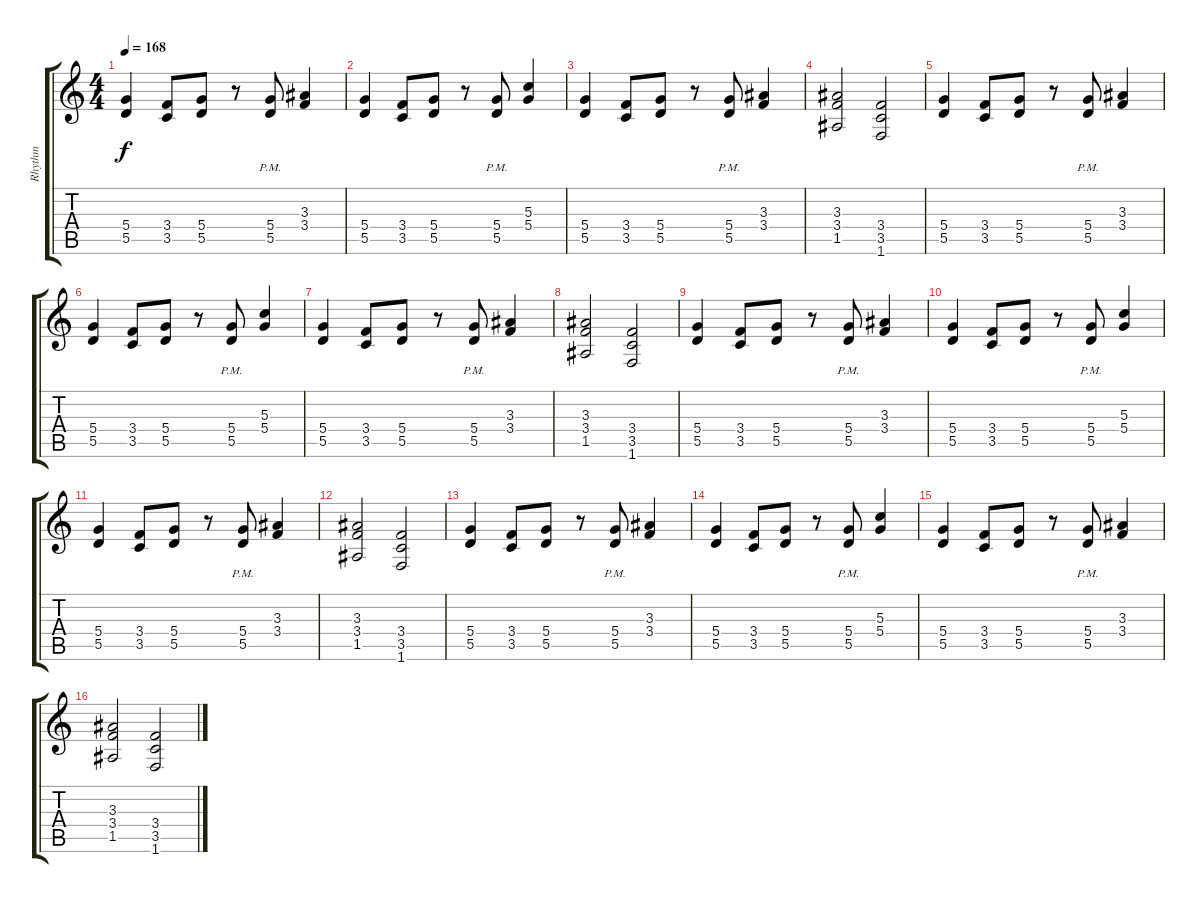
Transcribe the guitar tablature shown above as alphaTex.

\track ("Rhythm" "Rhythm") {instrument overdrivenguitar}
\staff {score tabs}
\tuning (E4 B3 G3 D3 A2 E2) {hide}
\ts (4 4)
\tempo 168
\clef g2
\ks c
(5.4 5.5).4{dy f} (3.4 3.5).8 (5.4 5.5).8 r.8 (5.4{pm} 5.5{pm}).8 (3.3 3.4).4 |
(5.4 5.5).4 (3.4 3.5).8 (5.4 5.5).8 r.8 (5.4{pm} 5.5{pm}).8 (5.3 5.4).4 |
(5.4 5.5).4 (3.4 3.5).8 (5.4 5.5).8 r.8 (5.4{pm} 5.5{pm}).8 (3.3 3.4).4 |
(3.3 3.4 1.5).2 (3.4 3.5 1.6).2 |
(5.4 5.5).4 (3.4 3.5).8 (5.4 5.5).8 r.8 (5.4{pm} 5.5{pm}).8 (3.3 3.4).4 |
(5.4 5.5).4 (3.4 3.5).8 (5.4 5.5).8 r.8 (5.4{pm} 5.5{pm}).8 (5.3 5.4).4 |
(5.4 5.5).4 (3.4 3.5).8 (5.4 5.5).8 r.8 (5.4{pm} 5.5{pm}).8 (3.3 3.4).4 |
(3.3 3.4 1.5).2 (3.4 3.5 1.6).2 |
(5.4 5.5).4 (3.4 3.5).8 (5.4 5.5).8 r.8 (5.4{pm} 5.5{pm}).8 (3.3 3.4).4 |
(5.4 5.5).4 (3.4 3.5).8 (5.4 5.5).8 r.8 (5.4{pm} 5.5{pm}).8 (5.3 5.4).4 |
(5.4 5.5).4 (3.4 3.5).8 (5.4 5.5).8 r.8 (5.4{pm} 5.5{pm}).8 (3.3 3.4).4 |
(3.3 3.4 1.5).2 (3.4 3.5 1.6).2 |
(5.4 5.5).4 (3.4 3.5).8 (5.4 5.5).8 r.8 (5.4{pm} 5.5{pm}).8 (3.3 3.4).4 |
(5.4 5.5).4 (3.4 3.5).8 (5.4 5.5).8 r.8 (5.4{pm} 5.5{pm}).8 (5.3 5.4).4 |
(5.4 5.5).4 (3.4 3.5).8 (5.4 5.5).8 r.8 (5.4{pm} 5.5{pm}).8 (3.3 3.4).4 |
(3.3 3.4 1.5).2 (3.4 3.5 1.6).2
